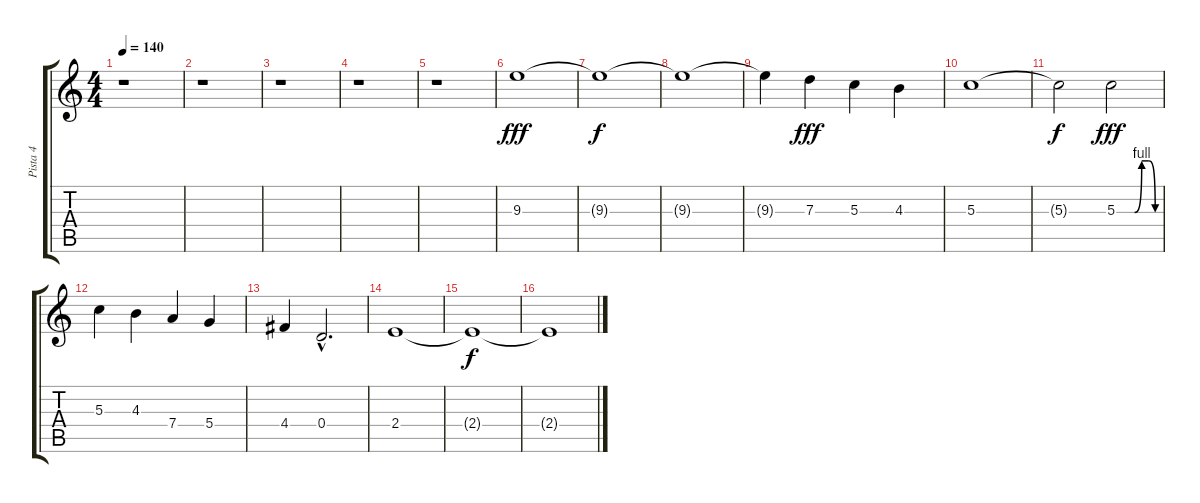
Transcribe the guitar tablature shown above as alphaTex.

\track ("Pista 4" "Pista 4") {instrument distortionguitar}
\staff {score tabs}
\tuning (E4 B3 G3 D3 A2 E2) {hide}
\ts (4 4)
\tempo 140
\clef g2
\ks c
r.1{dy f} |
r.1 |
r.1 |
r.1 |
r.1 |
9.3.1{dy fff} |
9.3{t}.1{dy f} |
9.3{t}.1 |
9.3{t}.4 7.3.4{dy fff} 5.3.4 4.3.4 |
5.3.1 |
5.3{t}.2{dy f} 5.3{be (custom 0 0 25 0 35 4 45 4 54 0 60 0)}.2{dy fff} |
5.3.4 4.3.4 7.4.4 5.4.4 |
4.4.4 0.4{hac}.2{d} |
2.4.1 |
2.4{t}.1{dy f} |
2.4{t}.1
